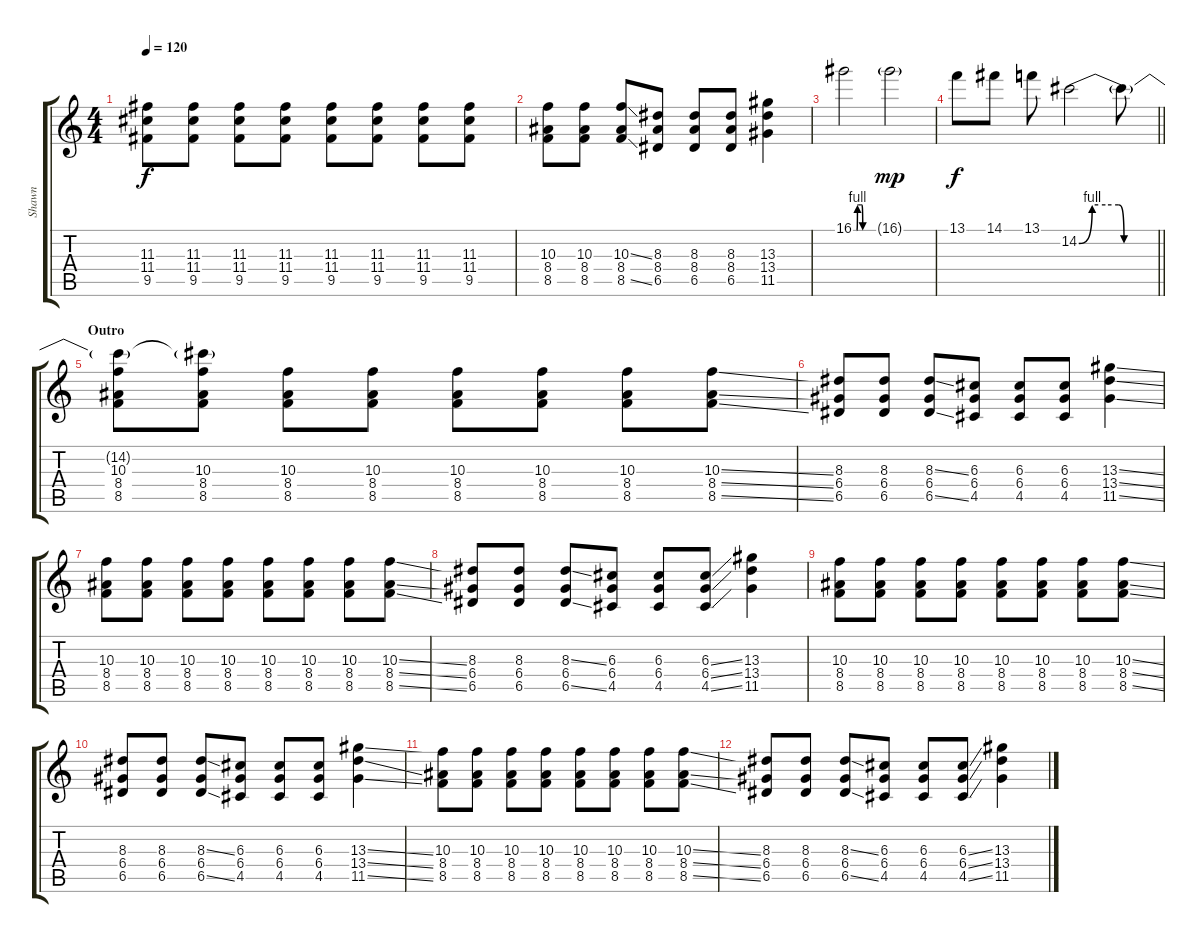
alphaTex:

\track ("Shawn" "Shawn") {instrument overdrivenguitar}
\staff {score tabs}
\tuning (E4 B3 G3 D3 A2 E2) {hide}
\ts (4 4)
\tempo 120
\clef g2
\ks c
(11.3 11.4 9.5).8{dy f} (11.3 11.4 9.5).8 (11.3 11.4 9.5).8 (11.3 11.4 9.5).8 (11.3 11.4 9.5).8 (11.3 11.4 9.5).8 (11.3 11.4 9.5).8 (11.3 11.4 9.5).8 |
(10.3 8.4 8.5).8 (10.3 8.4 8.5).8 (10.3{ss} 8.4 8.5{ss}).8 (8.3 8.4 6.5).8 (8.3 8.4 6.5).8 (8.3 8.4 6.5).8 (13.3 13.4 11.5).4 |
16.1{be (custom 0 0 10 0 12 4 15 4 17 4 20 4 22 4 25 4 28 0 30 0 60 0)}.2 16.1{g}.2{dy mp} |
\barLineRight lightlight
13.1.8{dy f} 14.1.8 13.1.8 14.2{be (custom 0 0 10 4 20 4 30 4 34 0 38 0 42 0 60 0)}.2 14.2{t}.8 |
\section ("" "Outro")
(14.2{t} 10.3 8.4 8.5).8 (14.2{t} 10.3 8.4 8.5).8 (10.3 8.4 8.5).8 (10.3 8.4 8.5).8 (10.3 8.4 8.5).8 (10.3 8.4 8.5).8 (10.3 8.4 8.5).8 (10.3{ss} 8.4{ss} 8.5{ss}).8 |
(8.3 6.4 6.5).8 (8.3 6.4 6.5).8 (8.3{ss} 6.4 6.5{ss}).8 (6.3 6.4 4.5).8 (6.3 6.4 4.5).8 (6.3 6.4 4.5).8 (13.3{ss} 13.4{ss} 11.5{ss}).4 |
(10.3 8.4 8.5).8 (10.3 8.4 8.5).8 (10.3 8.4 8.5).8 (10.3 8.4 8.5).8 (10.3 8.4 8.5).8 (10.3 8.4 8.5).8 (10.3 8.4 8.5).8 (10.3{ss} 8.4{ss} 8.5{ss}).8 |
(8.3 6.4 6.5).8 (8.3 6.4 6.5).8 (8.3{ss} 6.4 6.5{ss}).8 (6.3 6.4 4.5).8 (6.3 6.4 4.5).8 (6.3{ss} 6.4{ss} 4.5{ss}).8 (13.3 13.4 11.5).4 |
(10.3 8.4 8.5).8 (10.3 8.4 8.5).8 (10.3 8.4 8.5).8 (10.3 8.4 8.5).8 (10.3 8.4 8.5).8 (10.3 8.4 8.5).8 (10.3 8.4 8.5).8 (10.3{ss} 8.4{ss} 8.5{ss}).8 |
(8.3 6.4 6.5).8 (8.3 6.4 6.5).8 (8.3{ss} 6.4 6.5{ss}).8 (6.3 6.4 4.5).8 (6.3 6.4 4.5).8 (6.3 6.4 4.5).8 (13.3{ss} 13.4{ss} 11.5{ss}).4 |
(10.3 8.4 8.5).8 (10.3 8.4 8.5).8 (10.3 8.4 8.5).8 (10.3 8.4 8.5).8 (10.3 8.4 8.5).8 (10.3 8.4 8.5).8 (10.3 8.4 8.5).8 (10.3{ss} 8.4{ss} 8.5{ss}).8 |
(8.3 6.4 6.5).8 (8.3 6.4 6.5).8 (8.3{ss} 6.4 6.5{ss}).8 (6.3 6.4 4.5).8 (6.3 6.4 4.5).8 (6.3{ss} 6.4{ss} 4.5{ss}).8 (13.3 13.4 11.5).4
